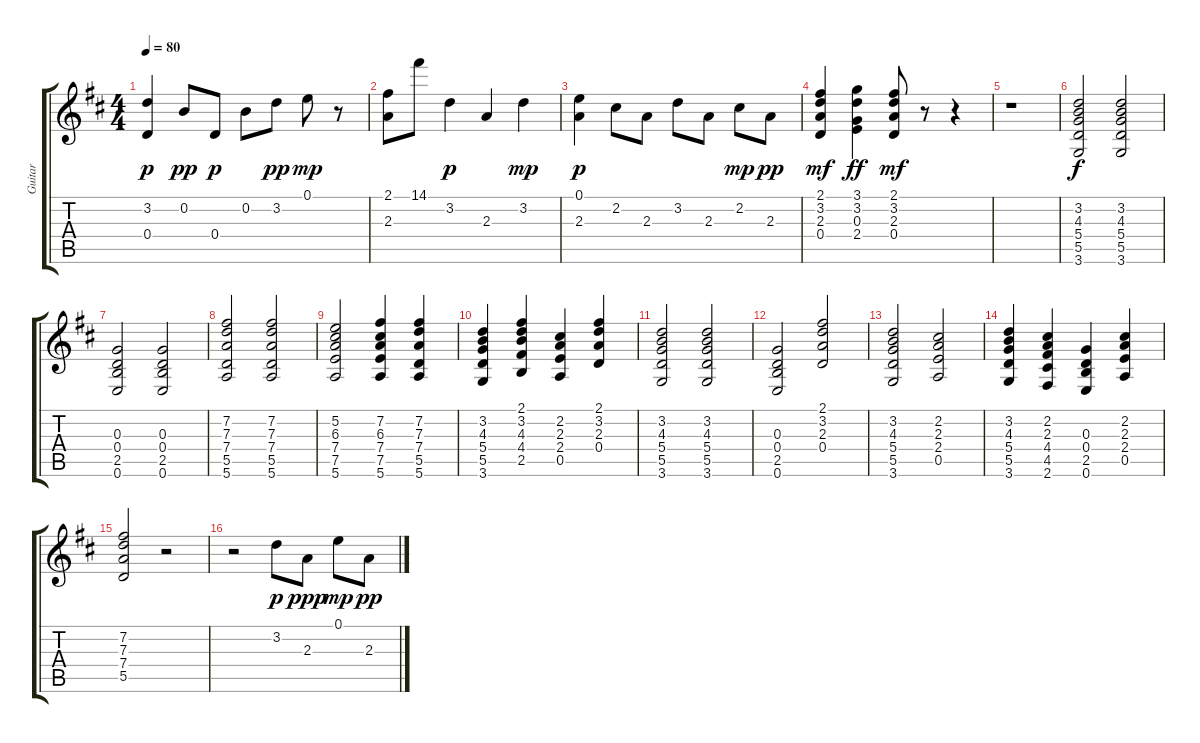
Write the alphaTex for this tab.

\track ("Guitar" "Guitar") {instrument electricguitarclean}
\staff {score tabs}
\tuning (E4 B3 G3 D3 A2 E2) {hide}
\ts (4 4)
\tempo 80
\clef g2
\ks d
(3.2 0.4).4{dy p} 0.2.8{dy pp} 0.4.8{dy p} 0.2.8 3.2.8{dy pp} 0.1.8{dy mp} r.8 |
(2.1 2.3).8 14.1.8 3.2.4{dy p} 2.3.4 3.2.4{dy mp} |
(0.1 2.3).4{dy p} 2.2.8 2.3.8 3.2.8 2.3.8 2.2.8{dy mp} 2.3.8{dy pp} |
(2.1 3.2 2.3 0.4).4{dy mf volume 11 instrument overdrivenguitar} (3.1 3.2 0.3 2.4).4{dy ff} (2.1 3.2 2.3 0.4).8{dy mf} r.8 r.4 |
r.1 |
(3.2 4.3 5.4 5.5 3.6).2{dy f volume 8 instrument overdrivenguitar} (3.2 4.3 5.4 5.5 3.6).2 |
(0.3 0.4 2.5 0.6).2 (0.3 0.4 2.5 0.6).2 |
(7.2 7.3 7.4 5.5 5.6).2 (7.2 7.3 7.4 5.5 5.6).2 |
(5.2 6.3 7.4 7.5 5.6).2 (7.2 6.3 7.4 7.5 5.6).4 (7.2 7.3 7.4 5.5 5.6).4 |
(3.2 4.3 5.4 5.5 3.6).4 (2.1 3.2 4.3 4.4 2.5).4 (2.2 2.3 2.4 0.5).4 (2.1 3.2 2.3 0.4).4 |
(3.2 4.3 5.4 5.5 3.6).2 (3.2 4.3 5.4 5.5 3.6).2 |
(0.3 0.4 2.5 0.6).2 (2.1 3.2 2.3 0.4).2 |
(3.2 4.3 5.4 5.5 3.6).2 (2.2 2.3 2.4 0.5).2 |
(3.2 4.3 5.4 5.5 3.6).4 (2.2 2.3 4.4 4.5 2.6).4 (0.3 0.4 2.5 0.6).4 (2.2 2.3 2.4 0.5).4 |
(7.2 7.3 7.4 5.5).2 r.2 |
r.2{volume 16 instrument electricguitarclean} 3.2.8{dy p} 2.3.8{dy ppp} 0.1.8{dy mp} 2.3.8{dy pp}
